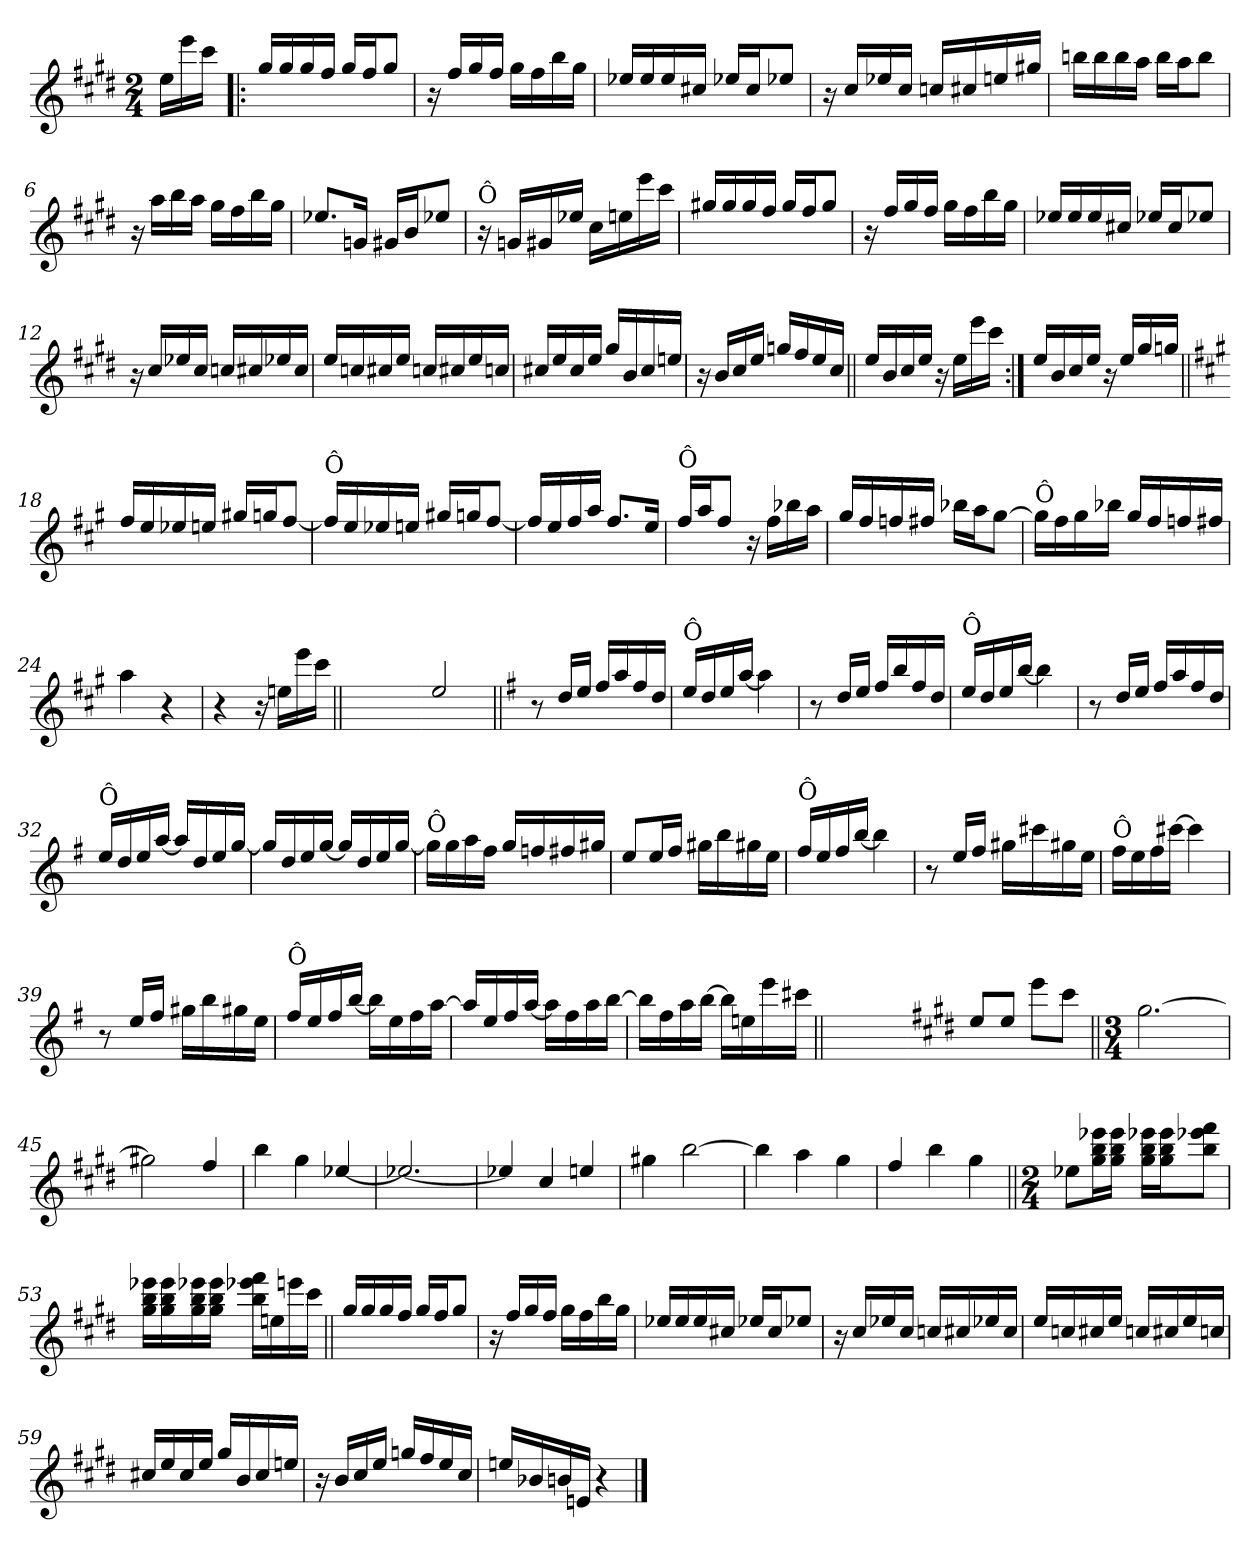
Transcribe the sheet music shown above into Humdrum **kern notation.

**kern
*part1
*staff1
*clefG2
*k[f#c#g#d#]
*E:
*M2/4
=
16ee\LL
16eee\
16ccc#\JJ
=1!|:
16gg#/LL
16gg#/
16gg#/
16ff#/JJ
16gg#/LL
16ff#/J
8gg#/J
=2
16r
16ff#/LL
16gg#/
16ff#/JJ
16gg#\LL
16ff#\
16bb\
16gg#\JJ
=3
16ee-X/LL
16ee-/
16ee-/
16cc#X/JJ
16ee-X/LL
16cc#/J
8ee-X/J
=4
16r
16cc#/LL
16ee-X/
16cc#/JJ
16ccn/LL
16cc#X/
16een/
16gg#X/JJ
!!LO:LB:g=z
=5
16bbn\LL
16bb\
16bb\
16aa\JJ
16bb\LL
16aa\J
8bb\J
=6
16r
16aa\LL
16bb\
16aa\JJ
16gg#\LL
16ff#\
16bb\
16gg#\JJ
=7
8.ee-X/L
16gn/Jk
16g#X/LL
16b/J
8ee-X/J
=8
!LO:TX:a:t=Ô
16r
16gn/LL
16g#X/
16ee-X/JJ
16cc#\LL
16een\
16eee\
16ccc#\JJ
=9
16gg#X/LL
16gg#/
16gg#/
16ff#/JJ
16gg#/LL
16ff#/J
8gg#/J
!!LO:LB:g=z
=10
16r
16ff#/LL
16gg#/
16ff#/JJ
16gg#\LL
16ff#\
16bb\
16gg#\JJ
=11
16ee-X/LL
16ee-/
16ee-/
16cc#X/JJ
16ee-X/LL
16cc#/J
8ee-X/J
=12
16r
16cc#/LL
16ee-X/
16cc#/JJ
16ccn/LL
16cc#X/
16ee-X/
16cc#/JJ
=13
16ee/LL
16ccn/
16cc#X/
16ee/JJ
16ccn/LL
16cc#X/
16ee/
16ccn/JJ
!!LO:LB:g=z
=14
16cc#X/LL
16ee/
16cc#/
16ee/JJ
16gg#/LL
16b/
16cc#/
16een/JJ
=15
16r
16b/LL
16cc#/
16ee/JJ
16ggn/LL
16ff#/
16ee/
16cc#/JJ
=16||
16ee/LL
16b/
16cc#/
16ee/JJ
16r
16ee\LL
16eee\
16ccc#\JJ
=17:|!
16ee/LL
16b/
16cc#/
16ee/JJ
16r
16ee/LL
16gg#/
16ggn/JJ
!!LO:LB:g=z
=18||
*k[f#c#g#]
*A:
16ff#/LL
16ee/
16ee-X/
16een/JJ
16gg#X/LL
16ggn/J
[8ff#/J
=19
!LO:TX:a:t=Ô
16ff#/LL]
16ee/
16ee-X/
16een/JJ
16gg#X/LL
16ggn/J
[8ff#/J
=20
16ff#/LL]
16ee/
16ff#/
16aa/JJ
8.ff#/L
16ee/Jk
=21
!LO:TX:a:t=Ô
16ff#/LL
16aa/J
8ff#/J
16r
16ff#\LL
16bb-X\
16aa\JJ
!!LO:LB:g=z
=22
16gg#/LL
16ff#/
16ffn/
16ff#X/JJ
16bb-X\LL
16aa\J
[8gg#\J
=23
!LO:TX:a:t=Ô
16gg#\LL]
16ff#\
16gg#\
16bb-X\JJ
16gg#/LL
16ff#/
16ffn/
16ff#X/JJ
=24
4aa\
4r
=25
4r
16r
16een\LL
16eee\
16ccc#\JJ
=25X251||
2ryy
!!LO:LB:g=z
=26-
2ee/
=27||
*k[f#]
*G:
8r
16dd/LL
16ee/JJ
16ff#/LL
16aa/
16ff#/
16dd/JJ
=28
!LO:TX:a:t=Ô
16ee/LL
16dd/
16ee/
[16aa/JJ
4aa\]
=29
8r
16dd/LL
16ee/JJ
16ff#/LL
16bb/
16ff#/
16dd/JJ
=30
!LO:TX:a:t=Ô
16ee/LL
16dd/
16ee/
[16bb/JJ
4bb\]
!!LO:LB:g=z
=31
8r
16dd/LL
16ee/JJ
16ff#/LL
16aa/
16ff#/
16dd/JJ
=32
!LO:TX:a:t=Ô
16ee/LL
16dd/
16ee/
[16aa/JJ
16aa/LL]
16dd/
16ee/
[16gg/JJ
=33
16gg/LL]
16dd/
16ee/
[16gg/JJ
16gg/LL]
16dd/
16ee/
[16gg/JJ
=34
!LO:TX:a:t=Ô
16gg\LL]
16gg\
16aa\
16ff#\JJ
16gg/LL
16ffn/
16ff#X/
16gg#X/JJ
!!LO:LB:g=z
=35
8ee/L
16ee/L
16ff#/JJ
16gg#X\LL
16bb\
16gg#X\
16ee\JJ
=36
!LO:TX:a:t=Ô
16ff#/LL
16ee/
16ff#/
[16bb/JJ
4bb\]
=37
8r
16ee/LL
16ff#/JJ
16gg#X\LL
16ccc#X\
16gg#X\
16ee\JJ
=38
!LO:TX:a:t=Ô
16ff#\LL
16ee\
16ff#\
[16ccc#X\JJ
4ccc#\]
=39
8r
16ee/LL
16ff#/JJ
16gg#X\LL
16bb\
16gg#X\
16ee\JJ
!!LO:PB:g=z
=40
!LO:TX:a:t=Ô
16ff#/LL
16ee/
16ff#/
[16bb/JJ
16bb\LL]
16ee\
16ff#\
[16aa\JJ
=41
16aa/LL]
16ee/
16ff#/
[16aa/JJ
16aa\LL]
16ff#\
16aa\
[16bb\JJ
=42
16bb\LL]
16ff#\
16aa\
[16bb\JJ
16bb\LL]
16een\
16eee\
16ccc#X\JJ
=42X422||
2ryy
!!LO:LB:g=z
=43-
*k[f#c#g#d#]
*E:
8ee/L
8ee/J
8eee\L
8ccc#\J
=44||
*M3/4
[2.gg#\
=45
2gg#X\]
4ff#/
=46
4bb\
4gg#\
[4ee-X/
=47
2.ee-X/_
=48
4ee-X/]
4cc#/
4een/
!!LO:LB:g=z
=49
4gg#X\
[2bb\
=50
4bb\]
4aa\
4gg#\
=51
4ff#/
4bb\
4gg#\
=52||
*M2/4
8ee-X\L
16gg#\ 16bb\ 16eee-X\L
16gg#\ 16bb\ 16eee-\JJ
16gg#\ 16bb\ 16eee-X\LL
16gg#\ 16bb\ 16eee-\J
8bb\ 8eee-X\ 8fff#\J
=53
16gg#\ 16bb\ 16eee-X\LL
16gg#\ 16bb\ 16eee-\
16gg#\ 16bb\ 16eee-X\
16gg#\ 16bb\ 16eee-\JJ
16bb\ 16eee-X\ 16fff#\LL
16een\
16eeen\
16ccc#\JJ
!!LO:LB:g=z
=54||
16gg#/LL
16gg#/
16gg#/
16ff#/JJ
16gg#/LL
16ff#/J
8gg#/J
=55
16r
16ff#/LL
16gg#/
16ff#/JJ
16gg#\LL
16ff#\
16bb\
16gg#\JJ
=56
16ee-X/LL
16ee-/
16ee-/
16cc#X/JJ
16ee-X/LL
16cc#/J
8ee-X/J
=57
16r
16cc#/LL
16ee-X/
16cc#/JJ
16ccn/LL
16cc#X/
16ee-X/
16cc#/JJ
!!LO:LB:g=z
=58
16ee/LL
16ccn/
16cc#X/
16ee/JJ
16ccn/LL
16cc#X/
16ee/
16ccn/JJ
=59
16cc#X/LL
16ee/
16cc#/
16ee/JJ
16gg#/LL
16b/
16cc#/
16een/JJ
=60
16r
16b/LL
16cc#/
16ee/JJ
16ggn/LL
16ff#/
16ee/
16cc#/JJ
=61
16een/LL
16b-X/
16bn/
16en/JJ
4r
==
*-
